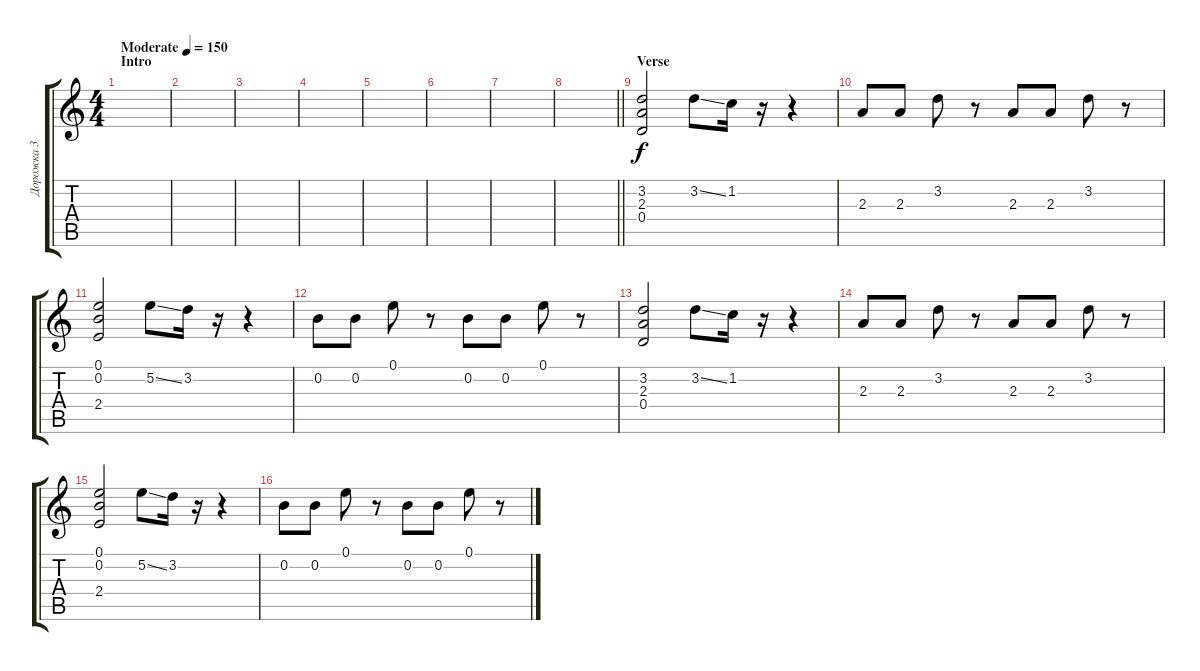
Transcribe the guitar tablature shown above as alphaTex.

\track ("Дорожка 3" "Дорожка 3") {instrument distortionguitar}
\staff {score tabs}
\tuning (E4 B3 G3 D3 A2 E2) {hide}
\ts (4 4)
\section ("" "Intro")
\tempo (150 "Moderate")
\clef g2
\ks c
|
|
|
|
|
|
|
\barLineRight lightlight
|
\section ("" "Verse")
(3.2 2.3 0.4).2 3.2{ss}.8 1.2.16 r.16 r.4 |
2.3.8 2.3.8 3.2.8 r.8 2.3.8 2.3.8 3.2.8 r.8 |
(0.1 0.2 2.4).2 5.2{ss}.8 3.2.16 r.16 r.4 |
0.2.8 0.2.8 0.1.8 r.8 0.2.8 0.2.8 0.1.8 r.8 |
(3.2 2.3 0.4).2 3.2{ss}.8 1.2.16 r.16 r.4 |
2.3.8 2.3.8 3.2.8 r.8 2.3.8 2.3.8 3.2.8 r.8 |
(0.1 0.2 2.4).2 5.2{ss}.8 3.2.16 r.16 r.4 |
0.2.8 0.2.8 0.1.8 r.8 0.2.8 0.2.8 0.1.8 r.8
